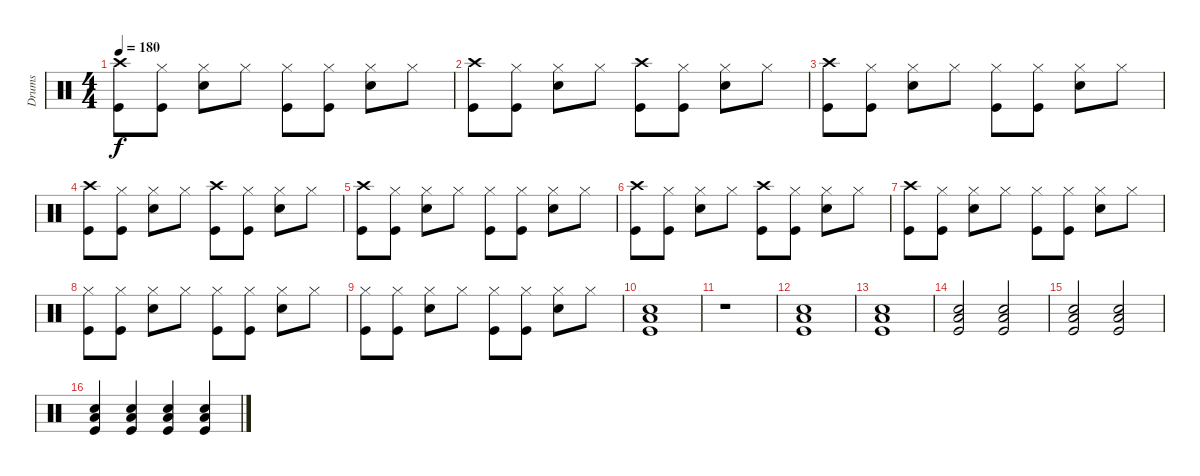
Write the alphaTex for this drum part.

\track ("Drums" "Drums") {instrument percussion}
\staff {score}
\articulation defaults
\ts (4 4)
\tempo 180
\clef neutral
\ks c
("Crash high (hit)" "Kick (hit)").8{dy f} ("Hi-Hat (closed)" "Kick (hit)").8 ("Hi-Hat (closed)" "Snare (hit) 2").8 "Hi-Hat (closed)".8 ("Hi-Hat (closed)" "Kick (hit)").8 ("Hi-Hat (closed)" "Kick (hit)").8 ("Hi-Hat (closed)" "Snare (hit) 2").8 "Hi-Hat (closed)".8 |
("Crash high (hit)" "Kick (hit)").8 ("Hi-Hat (closed)" "Kick (hit)").8 ("Hi-Hat (closed)" "Snare (hit) 2").8 "Hi-Hat (closed)".8 ("Crash high (hit)" "Kick (hit)").8 ("Hi-Hat (closed)" "Kick (hit)").8 ("Hi-Hat (closed)" "Snare (hit) 2").8 "Hi-Hat (closed)".8 |
("Crash high (hit)" "Kick (hit)").8 ("Hi-Hat (closed)" "Kick (hit)").8 ("Hi-Hat (closed)" "Snare (hit) 2").8 "Hi-Hat (closed)".8 ("Hi-Hat (closed)" "Kick (hit)").8 ("Hi-Hat (closed)" "Kick (hit)").8 ("Hi-Hat (closed)" "Snare (hit) 2").8 "Hi-Hat (closed)".8 |
("Crash high (hit)" "Kick (hit)").8 ("Hi-Hat (closed)" "Kick (hit)").8 ("Hi-Hat (closed)" "Snare (hit) 2").8 "Hi-Hat (closed)".8 ("Crash high (hit)" "Kick (hit)").8 ("Hi-Hat (closed)" "Kick (hit)").8 ("Hi-Hat (closed)" "Snare (hit) 2").8 "Hi-Hat (closed)".8 |
("Crash high (hit)" "Kick (hit)").8 ("Hi-Hat (closed)" "Kick (hit)").8 ("Hi-Hat (closed)" "Snare (hit) 2").8 "Hi-Hat (closed)".8 ("Hi-Hat (closed)" "Kick (hit)").8 ("Hi-Hat (closed)" "Kick (hit)").8 ("Hi-Hat (closed)" "Snare (hit) 2").8 "Hi-Hat (closed)".8 |
("Crash high (hit)" "Kick (hit)").8 ("Hi-Hat (closed)" "Kick (hit)").8 ("Hi-Hat (closed)" "Snare (hit) 2").8 "Hi-Hat (closed)".8 ("Crash high (hit)" "Kick (hit)").8 ("Hi-Hat (closed)" "Kick (hit)").8 ("Hi-Hat (closed)" "Snare (hit) 2").8 "Hi-Hat (closed)".8 |
("Crash high (hit)" "Kick (hit)").8 ("Hi-Hat (closed)" "Kick (hit)").8 ("Hi-Hat (closed)" "Snare (hit) 2").8 "Hi-Hat (closed)".8 ("Hi-Hat (closed)" "Kick (hit)").8 ("Hi-Hat (closed)" "Kick (hit)").8 ("Hi-Hat (closed)" "Snare (hit) 2").8 "Hi-Hat (closed)".8 |
("Hi-Hat (closed)" "Kick (hit)").8 ("Hi-Hat (closed)" "Kick (hit)").8 ("Hi-Hat (closed)" "Snare (hit) 2").8 "Hi-Hat (closed)".8 ("Hi-Hat (closed)" "Kick (hit)").8 ("Hi-Hat (closed)" "Kick (hit)").8 ("Hi-Hat (closed)" "Snare (hit) 2").8 "Hi-Hat (closed)".8 |
("Hi-Hat (closed)" "Kick (hit)").8 ("Hi-Hat (closed)" "Kick (hit)").8 ("Hi-Hat (closed)" "Snare (hit) 2").8 "Hi-Hat (closed)".8 ("Hi-Hat (closed)" "Kick (hit)").8 ("Hi-Hat (closed)" "Kick (hit)").8 ("Hi-Hat (closed)" "Snare (hit) 2").8 "Hi-Hat (closed)".8 |
("Snare (hit) 2" "Low Floor Tom (hit)" "Kick (hit)").1 |
r.1 |
("Snare (hit) 2" "Low Floor Tom (hit)" "Kick (hit)").1 |
("Snare (hit) 2" "Low Floor Tom (hit)" "Kick (hit)").1 |
("Snare (hit) 2" "Low Floor Tom (hit)" "Kick (hit)").2 ("Snare (hit) 2" "Low Floor Tom (hit)" "Kick (hit)").2 |
("Snare (hit) 2" "Low Floor Tom (hit)" "Kick (hit)").2 ("Snare (hit) 2" "Low Floor Tom (hit)" "Kick (hit)").2 |
("Snare (hit) 2" "Low Floor Tom (hit)" "Kick (hit)").4 ("Snare (hit) 2" "Low Floor Tom (hit)" "Kick (hit)").4 ("Snare (hit) 2" "Low Floor Tom (hit)" "Kick (hit)").4 ("Snare (hit) 2" "Low Floor Tom (hit)" "Kick (hit)").4
